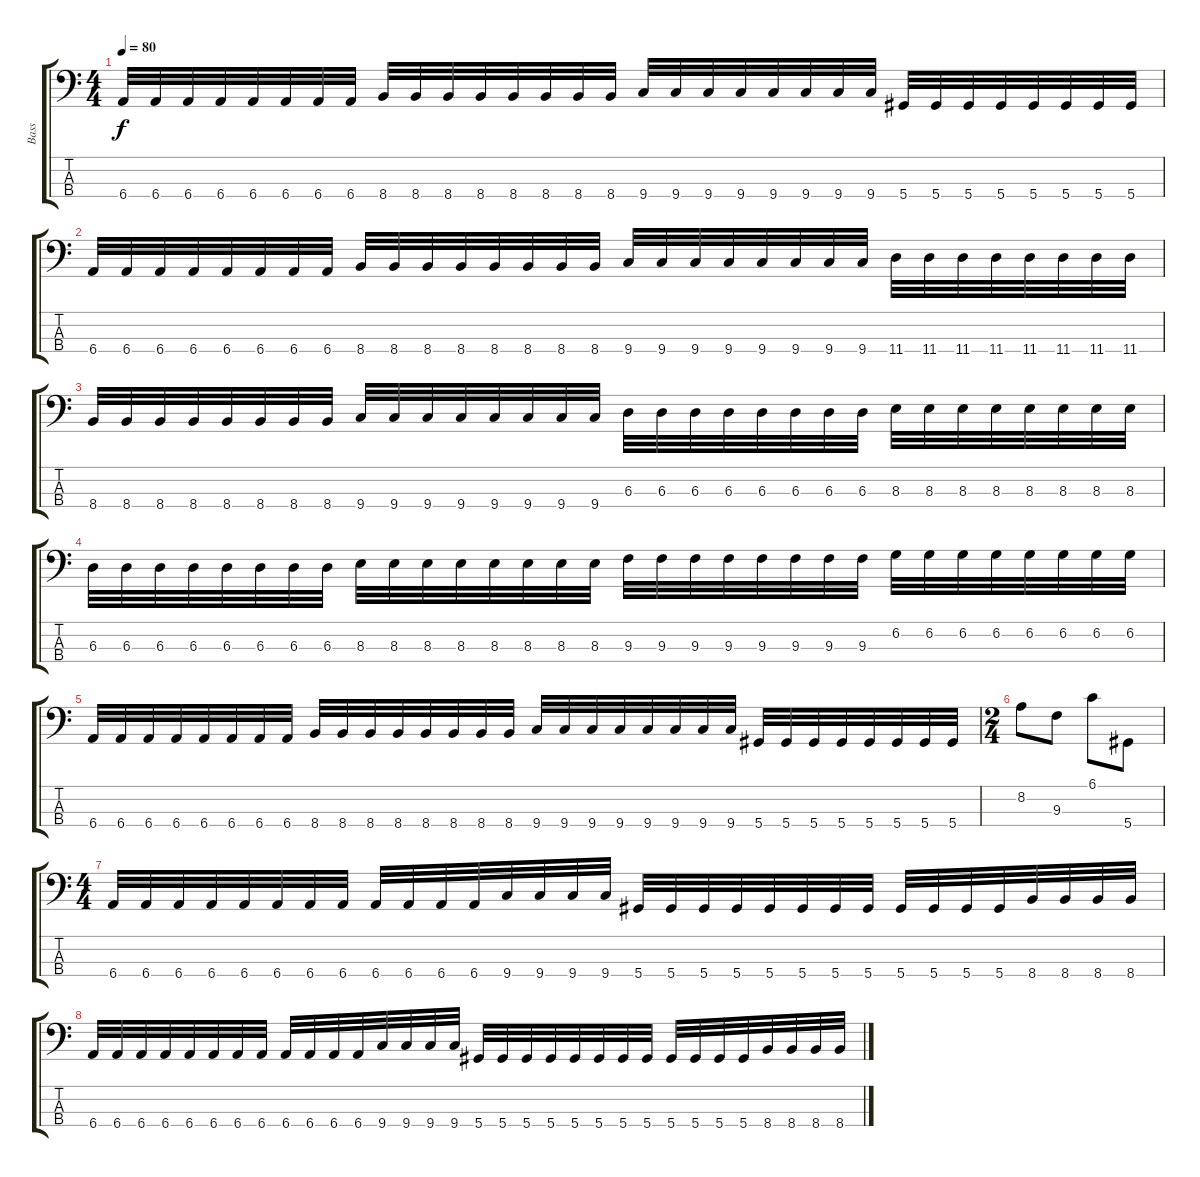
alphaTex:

\track ("Bass" "Bass") {instrument electricbassfinger}
\staff {score tabs}
\tuning (Gb2 Db2 Ab1 Eb1) {hide}
\ts (4 4)
\tempo 80
\clef f4
\ks c
6.4.32{dy f} 6.4.32 6.4.32 6.4.32 6.4.32 6.4.32 6.4.32 6.4.32 8.4.32 8.4.32 8.4.32 8.4.32 8.4.32 8.4.32 8.4.32 8.4.32 9.4.32 9.4.32 9.4.32 9.4.32 9.4.32 9.4.32 9.4.32 9.4.32 5.4.32 5.4.32 5.4.32 5.4.32 5.4.32 5.4.32 5.4.32 5.4.32 |
6.4.32 6.4.32 6.4.32 6.4.32 6.4.32 6.4.32 6.4.32 6.4.32 8.4.32 8.4.32 8.4.32 8.4.32 8.4.32 8.4.32 8.4.32 8.4.32 9.4.32 9.4.32 9.4.32 9.4.32 9.4.32 9.4.32 9.4.32 9.4.32 11.4.32 11.4.32 11.4.32 11.4.32 11.4.32 11.4.32 11.4.32 11.4.32 |
8.4.32 8.4.32 8.4.32 8.4.32 8.4.32 8.4.32 8.4.32 8.4.32 9.4.32 9.4.32 9.4.32 9.4.32 9.4.32 9.4.32 9.4.32 9.4.32 6.3.32 6.3.32 6.3.32 6.3.32 6.3.32 6.3.32 6.3.32 6.3.32 8.3.32 8.3.32 8.3.32 8.3.32 8.3.32 8.3.32 8.3.32 8.3.32 |
6.3.32 6.3.32 6.3.32 6.3.32 6.3.32 6.3.32 6.3.32 6.3.32 8.3.32 8.3.32 8.3.32 8.3.32 8.3.32 8.3.32 8.3.32 8.3.32 9.3.32 9.3.32 9.3.32 9.3.32 9.3.32 9.3.32 9.3.32 9.3.32 6.2.32 6.2.32 6.2.32 6.2.32 6.2.32 6.2.32 6.2.32 6.2.32 |
6.4.32 6.4.32 6.4.32 6.4.32 6.4.32 6.4.32 6.4.32 6.4.32 8.4.32 8.4.32 8.4.32 8.4.32 8.4.32 8.4.32 8.4.32 8.4.32 9.4.32 9.4.32 9.4.32 9.4.32 9.4.32 9.4.32 9.4.32 9.4.32 5.4.32 5.4.32 5.4.32 5.4.32 5.4.32 5.4.32 5.4.32 5.4.32 |
\ts (2 4)
8.2.8 9.3.8 6.1.8 5.4.8 |
\ts (4 4)
6.4.32 6.4.32 6.4.32 6.4.32 6.4.32 6.4.32 6.4.32 6.4.32 6.4.32 6.4.32 6.4.32 6.4.32 9.4.32 9.4.32 9.4.32 9.4.32 5.4.32 5.4.32 5.4.32 5.4.32 5.4.32 5.4.32 5.4.32 5.4.32 5.4.32 5.4.32 5.4.32 5.4.32 8.4.32 8.4.32 8.4.32 8.4.32 |
6.4.32 6.4.32 6.4.32 6.4.32 6.4.32 6.4.32 6.4.32 6.4.32 6.4.32 6.4.32 6.4.32 6.4.32 9.4.32 9.4.32 9.4.32 9.4.32 5.4.32 5.4.32 5.4.32 5.4.32 5.4.32 5.4.32 5.4.32 5.4.32 5.4.32 5.4.32 5.4.32 5.4.32 8.4.32 8.4.32 8.4.32 8.4.32
